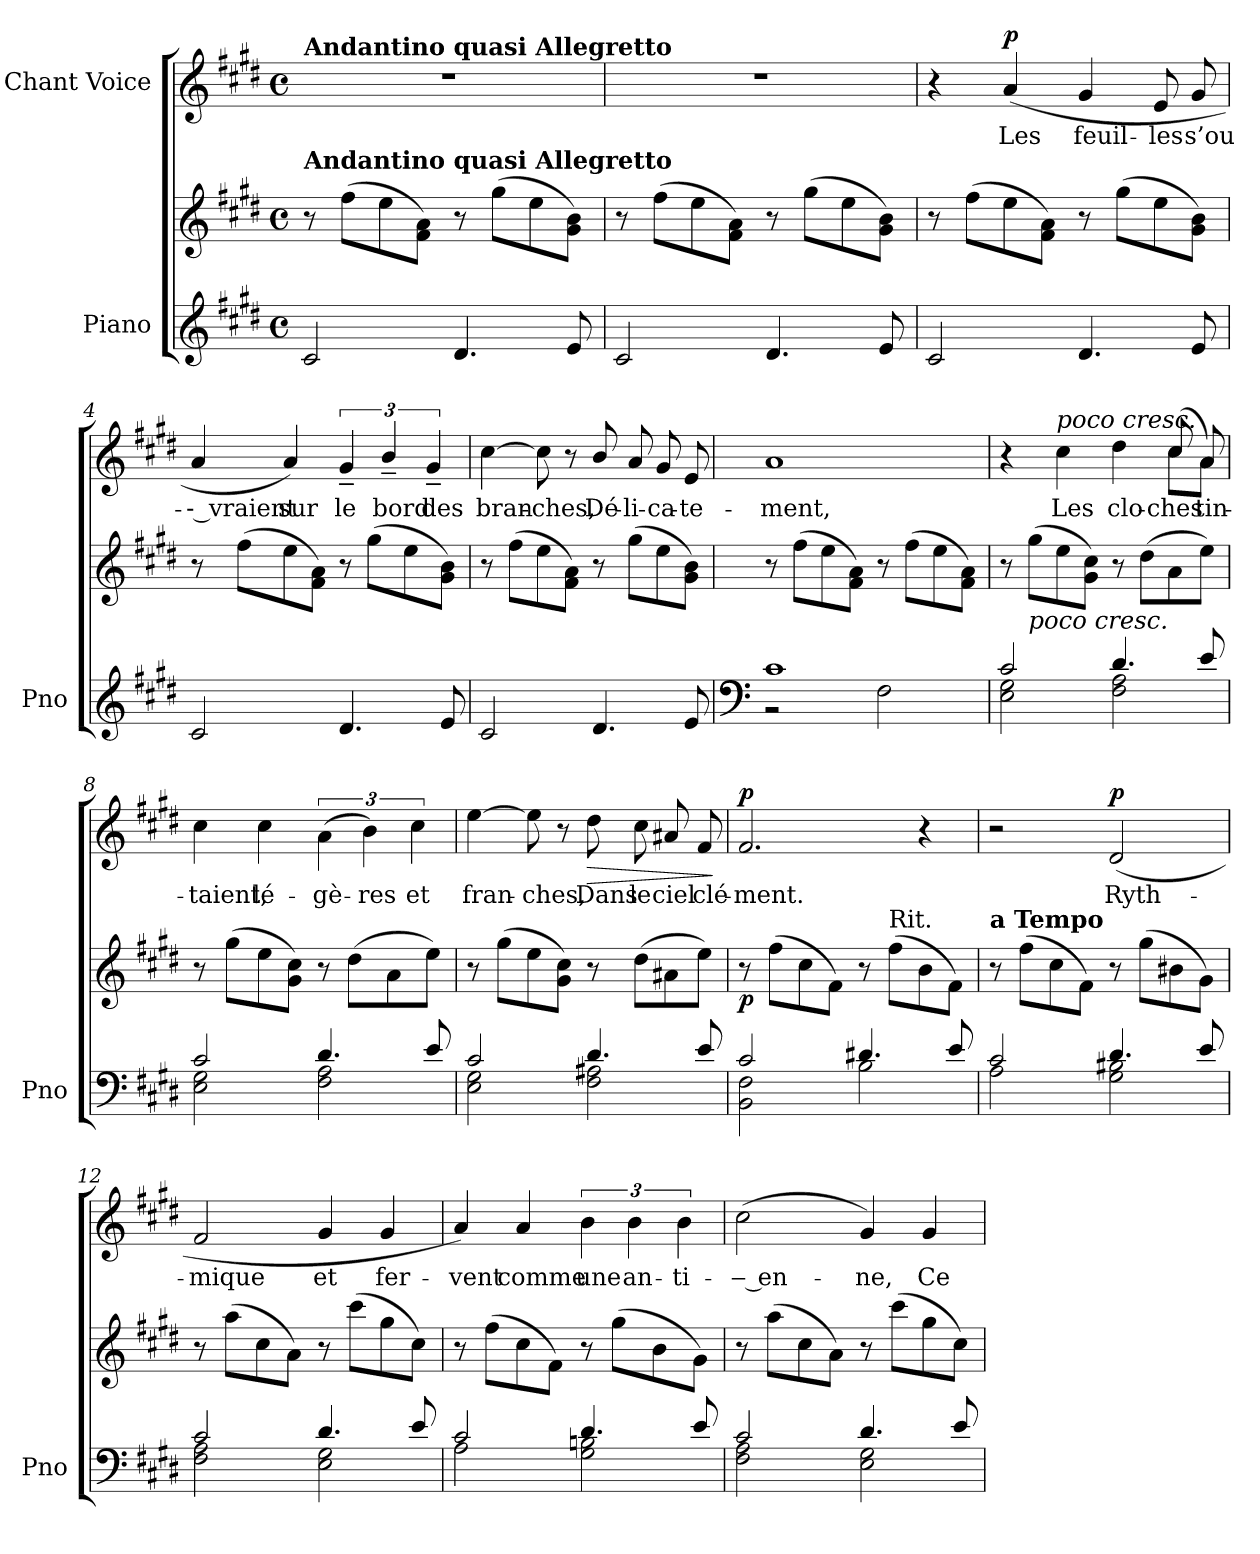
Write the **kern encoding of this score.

**kern	**kern	**dynam	**kern	**text	**dynam
*part2	*part2	*part2	*part1	*part1	*part1
*staff3	*staff2	*staff2/3	*staff1	*staff1	*staff1
*I"Piano	*	*	*I"Chant Voice	*	*
*I'Pno	*	*	*	*	*
*clefG2	*clefG2	*	*clefG2	*	*
*k[f#c#g#d#]	*k[f#c#g#d#]	*	*k[f#c#g#d#]	*	*
*M4/4	*M4/4	*	*M4/4	*	*
*met(c)	*met(c)	*	*met(c)	*	*
=1	=1	=1	=1	=1	=1
!	!	!	!LO:TX:a:B:t=Andantino quasi Allegretto	!	!
!	!LO:TX:a:B:t=Andantino quasi Allegretto	!	!	!	!
!	!	!LO:DY:b	!	!	!
!	!	!LO:DY:n=1:b	!	!	!
2c#/	8r	p other-dynamics	1r	.	.
.	(8ff#\L	.	.	.	.
.	8ee\	.	.	.	.
.	8f#\ 8a\J)	.	.	.	.
4.d#/	8r	.	.	.	.
.	(8gg#\L	.	.	.	.
.	8ee\	.	.	.	.
8e/	8g#\ 8b\J)	.	.	.	.
=2	=2	=2	=2	=2	=2
2c#/	8r	.	1r	.	.
.	(8ff#\L	.	.	.	.
.	8ee\	.	.	.	.
.	8f#\ 8a\J)	.	.	.	.
4.d#/	8r	.	.	.	.
.	(8gg#\L	.	.	.	.
.	8ee\	.	.	.	.
8e/	8g#\ 8b\J)	.	.	.	.
=3	=3	=3	=3	=3	=3
2c#/	8r	.	4r	.	.
.	(8ff#\L	.	.	.	.
!	!	!	!	!	!LO:DY:a
.	8ee\	.	(>4a/	Les	p
.	8f#\ 8a\J)	.	.	.	.
4.d#/	8r	.	4g#/	feuil-	.
.	(8gg#\L	.	.	.	.
.	8ee\	.	8e/	-les	.
8e/	8g#\ 8b\J)	.	8g#/	s’ou-	.
=4	=4	=4	=4	=4	=4
2c#/	8r	.	4a/	-- vraient	.
.	(8ff#\L	.	.	.	.
.	8ee\	.	4a/)	sur	.
.	8f#\ 8a\J)	.	.	.	.
4.d#/	8r	.	6g#~>/	le	.
.	(8gg#\L	.	.	.	.
.	.	.	6b~>/	bord	.
.	8ee\	.	.	.	.
.	.	.	6g#~>/	des	.
8e/	8g#\ 8b\J)	.	.	.	.
=5	=5	=5	=5	=5	=5
2c#/	8r	.	[4cc#\	bran-	.
.	(8ff#\L	.	.	.	.
.	8ee\	.	8cc#\]	-ches,	.
.	8f#\ 8a\J)	.	8r	.	.
4.d#/	8r	.	8b/	Dé-	.
.	(8gg#\L	.	8a/	-li-	.
.	8ee\	.	8g#/	-ca-	.
8e/	8g#\ 8b\J)	.	8e/	-te-	.
=6	=6	=6	=6	=6	=6
*clefF4	*	*	*	*	*
*^	*	*	*	*	*
1c#	2r	8r	.	1a	-ment,	.
.	.	(8ff#\L	.	.	.	.
.	.	8ee\	.	.	.	.
.	.	8f#\ 8a\J)	.	.	.	.
.	2F#\	8r	.	.	.	.
.	.	(8ff#\L	.	.	.	.
.	.	8ee\	.	.	.	.
.	.	8f#\ 8a\J)	.	.	.	.
=7	=7	=7	=7	=7	=7	=7
*	*	*	*	*^	*	*
2c#/	2E\ 2G#\	8r	.	4r	2.ryy	.	.
!	!	!LO:TX:b:i:t=poco  cresc.	!	!	!	!	!
.	.	(8gg#\L	.	.	.	.	.
!	!	!	!	!LO:TX:a:i:t=poco  cresc.	!	!	!
.	.	8ee\	.	4cc#\	.	Les	.
.	.	8g#\ 8cc#\J)	.	.	.	.	.
4.d#/	2F#\ 2A\	8r	.	4dd#\	.	clo-	.
.	.	(8dd#\L	.	.	.	.	.
.	.	8a\	.	(<8cc#/	8cc#\L	-ches	.
8e/	.	8ee\J)	.	8a/)	8a\J	tin-	.
*	*	*	*	*v	*v	*	*
=8	=8	=8	=8	=8	=8	=8
2c#/	2E\ 2G#\	8r	.	4cc#\	-taient,	.
.	.	(8gg#\L	.	.	.	.
.	.	8ee\	.	4cc#\	lé-	.
.	.	8g#\ 8cc#\J)	.	.	.	.
4.d#/	2F#\ 2A\	8r	.	(<6a\	-gè-	.
.	.	(8dd#\L	.	.	.	.
.	.	.	.	6b\)	-res	.
.	.	8a\	.	.	.	.
.	.	.	.	6cc#\	et	.
8e/	.	8ee\J)	.	.	.	.
=9	=9	=9	=9	=9	=9	=9
2c#/	2E\ 2G#\	8r	.	[4ee\	fran-	.
.	.	(8gg#\L	.	.	.	.
.	.	8ee\	.	8ee\]	-ches,	.
.	.	8g#\ 8cc#\J)	.	8r	.	.
!	!	!	!	!	!	!LO:HP:b
4.d#/	2F#\ 2A#X\	8r	.	8dd#\	Dans	>
.	.	(8dd#\L	.	8cc#\	le	.
.	.	8a#X\	.	8a#X/	ciel	.
8e/	.	8ee\J)	.	8f#/	clé-	.
*v	*v	*	*	*	*	*
.	.	.	.	.	]
=10	=10	=10	=10	=10	=10
*^	*	*	*	*	*
!	!	!	!LO:DY:b	!	!	!LO:DY:a
2c#/	2BB\ 2F#\	8r	p	2.f#/	-ment.	p
.	.	(8ff#\L	.	.	.	.
.	.	8cc#\	.	.	.	.
.	.	8f#\J)	.	.	.	.
4.d#X/	2B\	8r	.	.	.	.
!	!	!LO:TX:a:t=Rit.	!	!	!	!
.	.	(8ff#\L	.	.	.	.
.	.	8b\	.	4r	.	.
8e/	.	8f#\J)	.	.	.	.
=11	=11	=11	=11	=11	=11	=11
!	!	!LO:TX:a:B:t=a Tempo	!	!	!	!
2c#/	2A\	8r	.	2r	.	.
!	!	!	!LO:DY:b	!	!	!
!	!	!	!LO:DY:n=1:b	!	!	!
.	.	(8ff#\L	p other-dynamics	.	.	.
.	.	8cc#\	.	.	.	.
.	.	8f#\J)	.	.	.	.
!	!	!	!	!	!	!LO:DY:a
4.d#/	2G#\ 2B#X\	8r	.	(2d#/	Ryth-	p
.	.	(8gg#\L	.	.	.	.
.	.	8b#X\	.	.	.	.
8e/	.	8g#\J)	.	.	.	.
=12	=12	=12	=12	=12	=12	=12
2c#/	2F#\ 2A\	8r	.	2f#/	-mique	.
.	.	(8aa\L	.	.	.	.
.	.	8cc#\	.	.	.	.
.	.	8a\J)	.	.	.	.
4.d#/	2E\ 2G#\	8r	.	4g#/	et	.
.	.	(8ccc#\L	.	.	.	.
.	.	8gg#\	.	4g#/	fer-	.
8e/	.	8cc#\J)	.	.	.	.
=13	=13	=13	=13	=13	=13	=13
2c#/	2A\	8r	.	4a/)	-vent	.
.	.	(8ff#\L	.	.	.	.
.	.	8cc#\	.	4a/	comme	.
.	.	8f#\J)	.	.	.	.
4.d#/	2G#\ 2Bn\	8r	.	6b\	une	.
.	.	(8gg#\L	.	.	.	.
.	.	.	.	6b\	an-	.
.	.	8b\	.	.	.	.
.	.	.	.	6b\	-ti-	.
8e/	.	8g#\J)	.	.	.	.
=14	=14	=14	=14	=14	=14	=14
2c#/	2F#\ 2A\	8r	.	(<2cc#\	-‒ en-	.
.	.	(8aa\L	.	.	.	.
.	.	8cc#\	.	.	.	.
.	.	8a\J)	.	.	.	.
4.d#/	2E\ 2G#\	8r	.	4g#/)	-ne,	.
.	.	(8ccc#\L	.	.	.	.
.	.	8gg#\	.	4g#/	Ce	.
8e/	.	8cc#\J)	.	.	.	.
*v	*v	*	*	*	*	*
=	=	=	=	=	=
*-	*-	*-	*-	*-	*-
